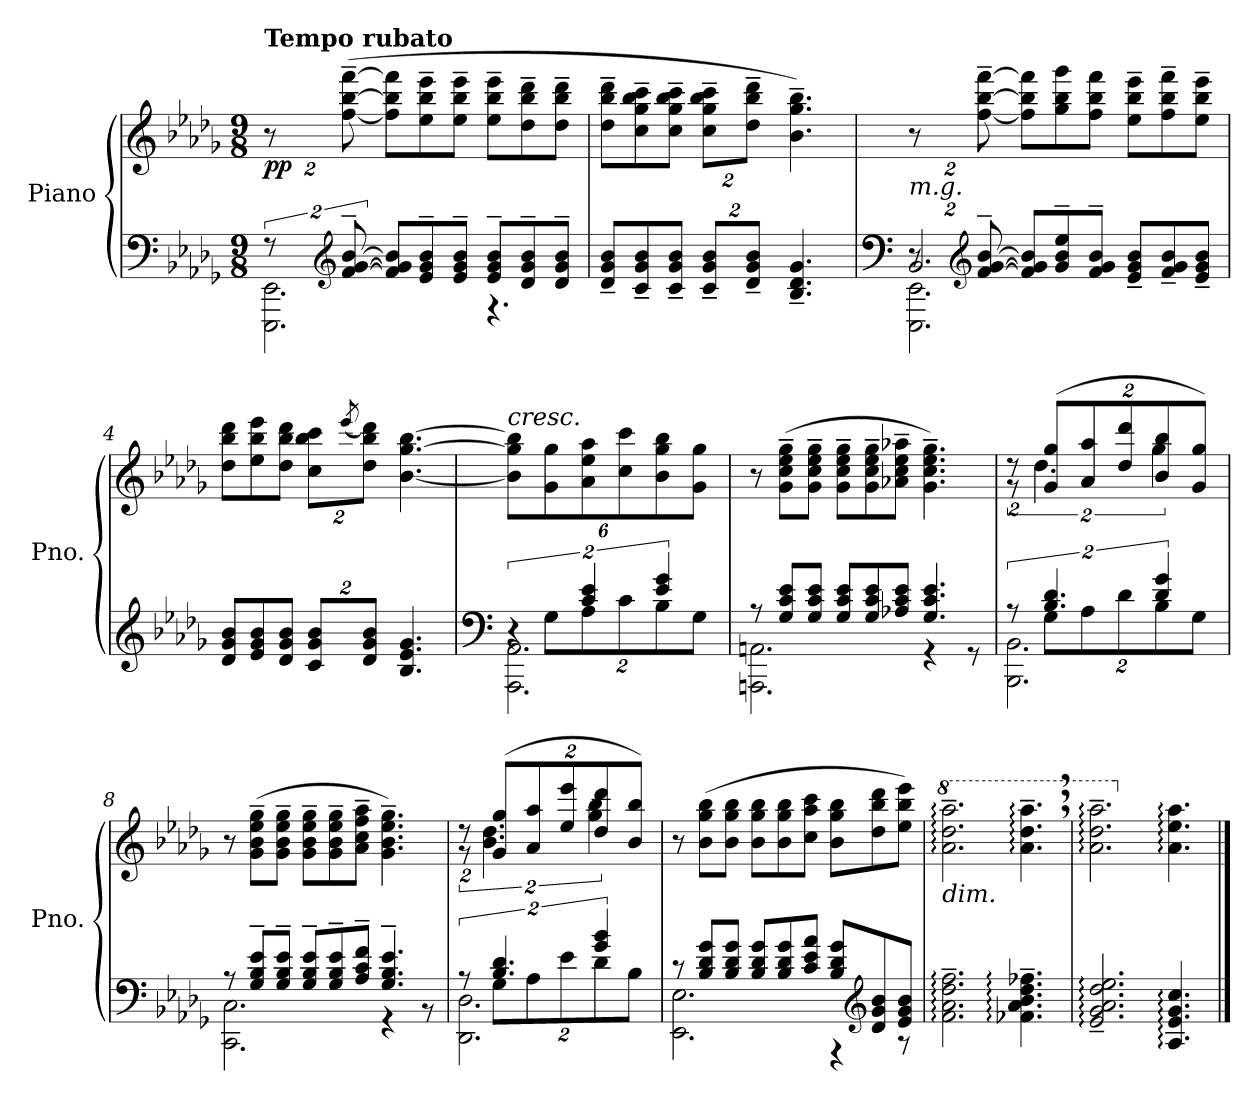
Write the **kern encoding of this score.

**kern	**kern	**dynam
*part1	*part1	*part1
*staff2	*staff1	*staff1/2
*I"Piano	*	*
*I'Pno.	*	*
*clefF4	*clefG2	*
*k[b-e-a-d-g-]	*k[b-e-a-d-g-]	*
*M9/8	*M9/8	*
=1	=1	=1
*^	*	*
*	*	*Xbrackettup	*
!	!	!LO:TX:a:B:t=Tempo rubato	!
!	!	!	!LO:DY:b
16%3r	2.EEE-\ 2.EE-\	16%3r	pp
*clefG2	*	*	*
[16%3f/~ [16%3g-/~ [16%3b-/~	.	(>[16%3ff\~ [16%3bb-\~ [16%3fff\~	.
8f/] 8g-/] 8b-/]L	.	8ff\] 8bb-\] 8fff\]L	.
8e-/~ 8g-/~ 8b-/~	.	8ee-\~ 8bb-\~ 8eee-\~	.
8e-/~ 8g-/~ 8b-/~J	.	8ee-\~ 8bb-\~ 8eee-\~J	.
8e-/~ 8g-/~ 8b-/~L	4.r	8ee-\~ 8bb-\~ 8eee-\~L	.
8d-/~ 8g-/~ 8b-/~	.	8dd-\~ 8bb-\~ 8ddd-\~	.
8d-/~ 8g-/~ 8b-/~J	.	8dd-\~ 8bb-\~ 8ddd-\~J	.
*v	*v	*	*
=2	=2	=2
8d-/~ 8g-/~ 8b-/~L	8dd-\~ 8bb-\~ 8ddd-\~L	.
8c/~ 8g-/~ 8b-/~	8cc\~ 8gg-\~ 8bb-\~ 8ccc\~	.
8c/~ 8g-/~ 8b-/~J	8cc\~ 8gg-\~ 8bb-\~ 8ccc\~J	.
*Xbrackettup	*	*
16%3c/~ 16%3g-/~ 16%3b-/~L	16%3cc\~ 16%3gg-\~ 16%3bb-\~ 16%3ccc\~L	.
16%3d-/~ 16%3g-/~ 16%3b-/~J	16%3dd-\~ 16%3bb-\~ 16%3ddd-\~J	.
4.B-/~ 4.d-/~ 4.g-/~	4.b-\~ 4.gg-\~ 4.bb-\~)	.
=3	=3	=3
*clefF4	*	*
*^	*	*
*	*^	*	*
!LO:TX:a:i:t=m.g.	!	!	!	!
16%3r	2.EEE-\ 2.EE-\	2.BB-/	16%3r	.
*clefG2	*	*	*	*
[16%3f/~ [16%3g-/~ [16%3b-/~	.	.	[16%3ff\~ [16%3bb-\~ [16%3fff\~	.
8f/] 8g-/] 8b-/]L	.	.	8ff\] 8bb-\] 8fff\]L	.
8g-/~ 8b-/~ 8ee-/~	.	.	8gg-\ 8bb-\ 8ggg-\	.
8f/~ 8g-/~ 8b-/~J	.	.	8ff\ 8bb-\ 8fff\J	.
8e-/~ 8g-/~ 8b-/~L	4.ryy	4.ryy	8ee-\~ 8bb-\~ 8eee-\~L	.
8f/~ 8g-/~ 8b-/~	.	.	8ff\~ 8bb-\~ 8fff\~	.
8e-/~ 8g-/~ 8b-/~J	.	.	8ee-\~ 8bb-\~ 8eee-\~J	.
*v	*v	*v	*	*
!!LO:LB:g=z
=4	=4	=4
8d-/ 8g-/ 8b-/L	8dd-\ 8bb-\ 8ddd-\L	.
8e-/ 8g-/ 8b-/	8ee-\ 8bb-\ 8eee-\	.
8d-/ 8g-/ 8b-/J	8dd-\ 8bb-\ 8ddd-\J	.
16%3c/ 16%3g-/ 16%3b-/L	16%3cc\ 16%3bb-\ 16%3ccc\L	.
.	(<8qeee-/	.
16%3d-/ 16%3g-/ 16%3b-/J	16%3dd-\ 16%3bb-\ 16%3ddd-\J)	.
4.B-/ 4.e-/ 4.g-/	[4.b-\ [4.gg-\ [4.bb-\	.
=5	=5	=5
*clefF4	*	*
*brackettup	*	*
*^	*	*
*	*^	*	*
!	!	!	!LO:TX:a:i:t=cresc.	!
8%3r	8.ryy	2.AAA-\ 2.AA-\	16%3b-\] 16%3gg-\] 16%3bb-\]L	.
*	*Xbrackettup	*	*	*
.	16%3G-\L	.	16%3g-\ 16%3gg-\	.
8%3c/ 8%3e-/	16%3A-\	.	16%3a-\ 16%3ee-\ 16%3aa-\	.
.	16%3c\	.	16%3cc\ 16%3ccc\	.
8%3e-/ 8%3g-/	16%3B-\	4.ryy	16%3b-\ 16%3gg-\ 16%3bb-\	.
.	16%3G-\J	.	16%3g-\ 16%3gg-\J	.
*	*v	*v	*	*
=6	=6	=6	=6
8r	2.AAAn\ 2.AAn\	8r	.
8G-/ 8c/ 8e-/L	.	(>8g-\~ 8cc\~ 8ee-\~ 8gg-\~L	.
8G-/ 8c/ 8e-/J	.	8g-\~ 8cc\~ 8ee-\~ 8gg-\~J	.
8G-/ 8c/ 8e-/L	.	8g-\~ 8cc\~ 8ee-\~ 8gg-\~L	.
8G-/ 8c/ 8e-/	.	8g-\~ 8cc\~ 8ee-\~ 8gg-\~	.
8A-X/ 8c/ 8e-/J	.	8a-X\~ 8cc\~ 8ee-\~ 8aa-X\~J	.
4.G-/ 4.c/ 4.e-/	4r	4.g-\~ 4.cc\~ 4.ee-\~ 4.gg-\~)	.
.	8r	.	.
*v	*v	*	*
=7	=7	=7
*	*^	*
*brackettup	*	*brackettup	*
*^	*	*	*
*	*^	*	*	*
16%3rA	8.ryy	2.BBB-\ 2.BB-\	16%3r	16%3r	.
*	*Xbrackettup	*	*	*	*
8%3.B-/ 8%3.d-/	16%3G-\L	.	(>16%3g-/ 16%3gg-/L	8%3.dd-\	.
.	16%3A-\	.	16%3a-/ 16%3aa-/	.	.
.	16%3d-\	.	16%3dd-/ 16%3ddd-/	.	.
8%3d-/ 8%3g-/	16%3B-\	4.ryy	16%3b-/ 16%3bb-/	8%3gg-\	.
.	16%3G-\J	.	16%3g-/ 16%3gg-/J)	.	.
*	*v	*v	*	*	*
*	*	*v	*v	*
!!LO:LB:g=z
=8	=8	=8	=8
8r	2.CC\ 2.C\	8r	.
8G-/~ 8B-/~ 8e-/~L	.	(>8g-\~ 8b-\~ 8ee-\~ 8gg-\~L	.
8G-/~ 8B-/~ 8e-/~J	.	8g-\~ 8b-\~ 8ee-\~ 8gg-\~J	.
8G-/~ 8B-/~ 8e-/~L	.	8g-\~ 8b-\~ 8ee-\~ 8gg-\~L	.
8G-/~ 8B-/~ 8e-/~	.	8g-\~ 8b-\~ 8ee-\~ 8gg-\~	.
8A-/~ 8c/~ 8f/~J	.	8a-\~ 8cc\~ 8ff\~ 8aa-\~J	.
4.G-/~ 4.B-/~ 4.e-/~	4r	4.g-\~ 4.b-\~ 4.ee-\~ 4.gg-\~)	.
.	8r	.	.
*v	*v	*	*
=9	=9	=9
*	*^	*
*brackettup	*Xbrackettup	*brackettup	*
*^	*	*	*
*	*^	*	*	*
16%3rA	8.ryy	2.DD-\ 2.D-\	16%3r	16%3r	.
*	*Xbrackettup	*	*	*	*
8%3.B-/ 8%3.d-/	16%3G-\L	.	(>16%3g-/ 16%3gg-/L	8%3.b-\ 8%3.dd-\	.
.	16%3A-\	.	16%3a-/ 16%3aa-/	.	.
.	16%3e-\	.	16%3ee-/ 16%3eee-/	.	.
8%3g-/ 8%3b-/	16%3d-\	4.ryy	16%3dd-/ 16%3ddd-/	8%3gg-\ 8%3bb-\	.
.	16%3B-\J	.	16%3b-/ 16%3bb-/J)	.	.
*	*v	*v	*	*	*
*	*	*v	*v	*
=10	=10	=10	=10
8r	2.EE-\ 2.E-\	8r	.
8B-/ 8d-/ 8g-/L	.	(>8b-\ 8gg-\ 8bb-\L	.
8B-/ 8d-/ 8g-/J	.	8b-\ 8gg-\ 8bb-\J	.
8B-/ 8d-/ 8g-/L	.	8b-\ 8gg-\ 8bb-\L	.
8B-/ 8d-/ 8g-/	.	8b-\ 8gg-\ 8bb-\	.
8c/ 8e-/ 8a-/J	.	8cc\ 8aa-\ 8ccc\J	.
8B-/ 8d-/ 8g-/L	4r	8b-\ 8gg-\ 8bb-\L	.
*clefG2	*	*	*
8d-/ 8g-/ 8b-/	.	8dd-\ 8bb-\ 8ddd-\	.
8e-/ 8g-/ 8b-/J	8r	8ee-\ 8bb-\ 8eee-\J)	.
*v	*v	*	*
=11	=11	=11
*	*8va	*
*^	*	*
!	!	!LO:TX:b:i:t=dim.	!
*v	*v	*	*
2.f\:~ 2.a-\:~ 2.dd-\:~ 2.ff\:~	2.aa-\:~ 2.ddd-\:~ 2.aaa-\:~	.
4.f-X\:~ 4.a-\:~ 4.b-\:~ 4.dd-\:~ 4.ff-X\:~	4.aa-\:~, 4.ddd-\:~, 4.aaa-\:~,	.
!!LO:LB:g=z
=12	=12	=12
2.e-/:~ 2.g-/:~ 2.a-/:~ 2.dd-/:~ 2.ee-/:~	2.aa-\:~ 2.ddd-\:~ 2.aaa-\:~	.
*	*X8va	*
4.A-/: 4.e-/: 4.g-/: 4.cc/:	4.a-\: 4.ee-\: 4.aa-\:	.
==	==	==
*-	*-	*-
